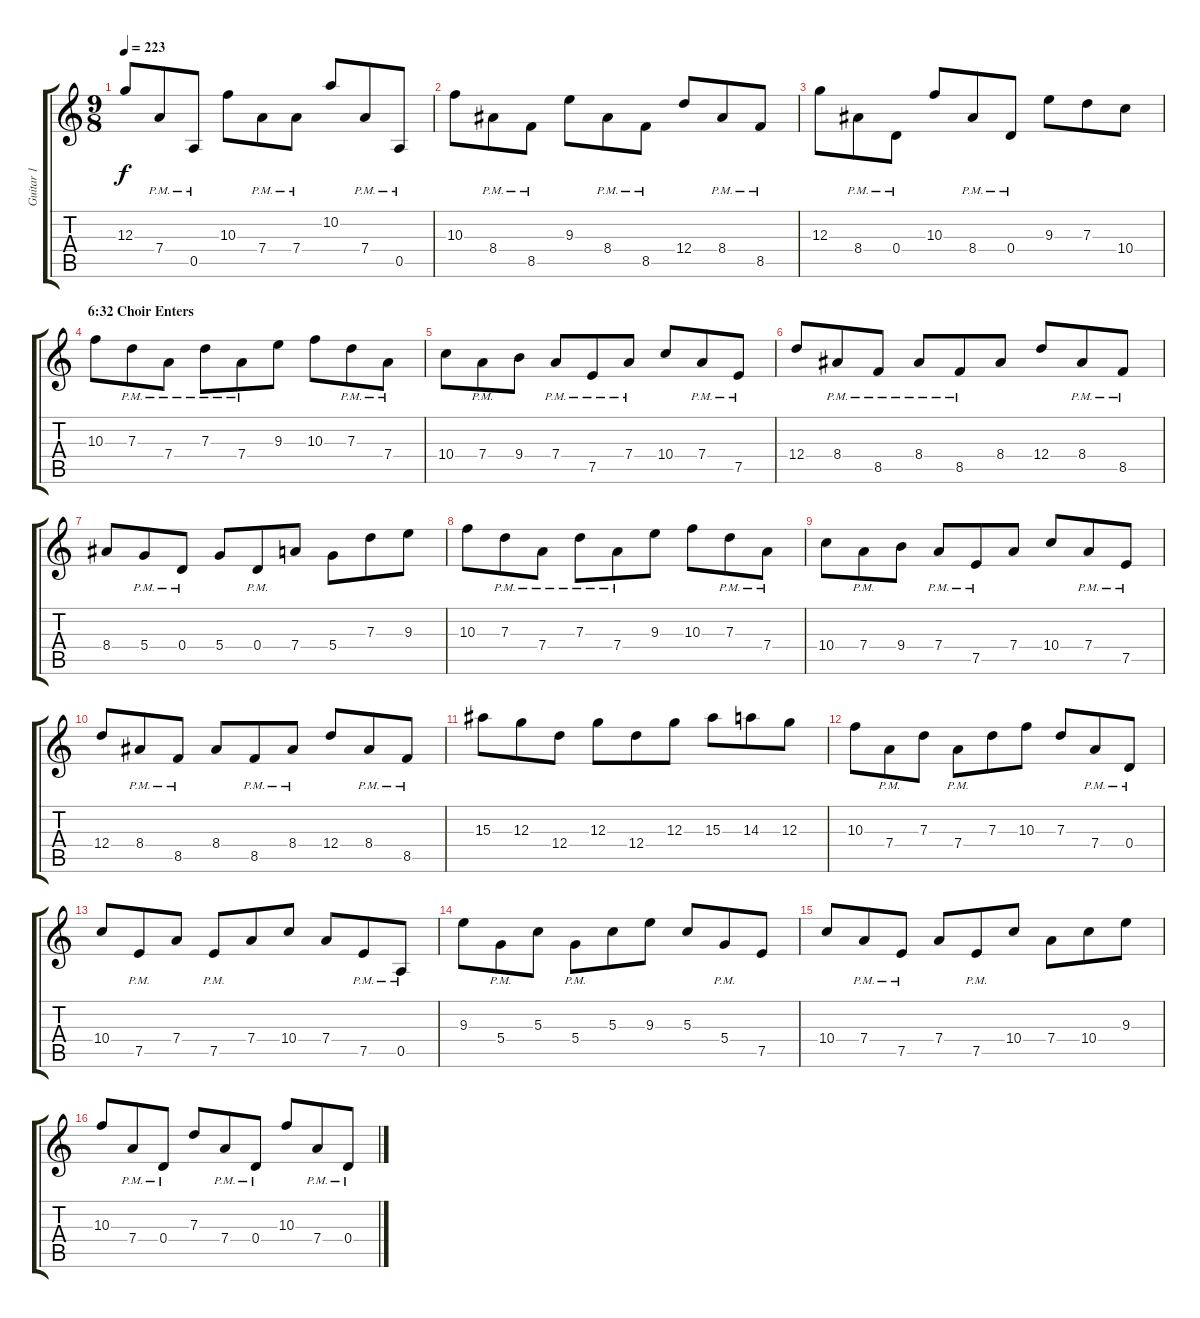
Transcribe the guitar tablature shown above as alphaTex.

\track ("Guitar 1" "Guitar 1") {instrument distortionguitar}
\staff {score tabs}
\tuning (E4 B3 G3 D3 A2 E2) {hide}
\ts (9 8)
\tempo 223
\clef g2
\ks c
12.3.8{dy f} 7.4{pm}.8 0.5{pm}.8 10.3.8 7.4{pm}.8 7.4{pm}.8 10.2.8 7.4{pm}.8 0.5{pm}.8 |
10.3.8 8.4{pm}.8 8.5{pm}.8 9.3.8 8.4{pm}.8 8.5{pm}.8 12.4.8 8.4{pm}.8 8.5{pm}.8 |
12.3.8 8.4{pm}.8 0.4{pm}.8 10.3.8 8.4{pm}.8 0.4{pm}.8 9.3.8 7.3.8 10.4.8 |
\section ("" "6:32 Choir Enters")
10.3.8 7.3{pm}.8 7.4{pm}.8 7.3{pm}.8 7.4{pm}.8 9.3.8 10.3.8 7.3{pm}.8 7.4{pm}.8 |
10.4.8 7.4{pm}.8 9.4.8 7.4{pm}.8 7.5{pm}.8 7.4{pm}.8 10.4.8 7.4{pm}.8 7.5{pm}.8 |
12.4.8 8.4{pm}.8 8.5{pm}.8 8.4{pm}.8 8.5{pm}.8 8.4.8 12.4.8 8.4{pm}.8 8.5{pm}.8 |
8.4.8 5.4{pm}.8 0.4{pm}.8 5.4.8 0.4{pm}.8 7.4.8 5.4.8 7.3.8 9.3.8 |
10.3.8 7.3{pm}.8 7.4{pm}.8 7.3{pm}.8 7.4{pm}.8 9.3.8 10.3.8 7.3{pm}.8 7.4{pm}.8 |
10.4.8 7.4{pm}.8 9.4.8 7.4{pm}.8 7.5{pm}.8 7.4.8 10.4.8 7.4{pm}.8 7.5{pm}.8 |
12.4.8 8.4{pm}.8 8.5{pm}.8 8.4.8 8.5{pm}.8 8.4{pm}.8 12.4.8 8.4{pm}.8 8.5{pm}.8 |
15.3.8 12.3.8 12.4.8 12.3.8 12.4.8 12.3.8 15.3.8 14.3.8 12.3.8 |
10.3.8 7.4{pm}.8 7.3.8 7.4{pm}.8 7.3.8 10.3.8 7.3.8 7.4{pm}.8 0.4{pm}.8 |
10.4.8 7.5{pm}.8 7.4.8 7.5{pm}.8 7.4.8 10.4.8 7.4.8 7.5{pm}.8 0.5{pm}.8 |
9.3.8 5.4{pm}.8 5.3.8 5.4{pm}.8 5.3.8 9.3.8 5.3.8 5.4{pm}.8 7.5.8 |
10.4.8 7.4{pm}.8 7.5{pm}.8 7.4.8 7.5{pm}.8 10.4.8 7.4.8 10.4.8 9.3.8 |
10.3.8 7.4{pm}.8 0.4{pm}.8 7.3.8 7.4{pm}.8 0.4{pm}.8 10.3.8 7.4{pm}.8 0.4{pm}.8
